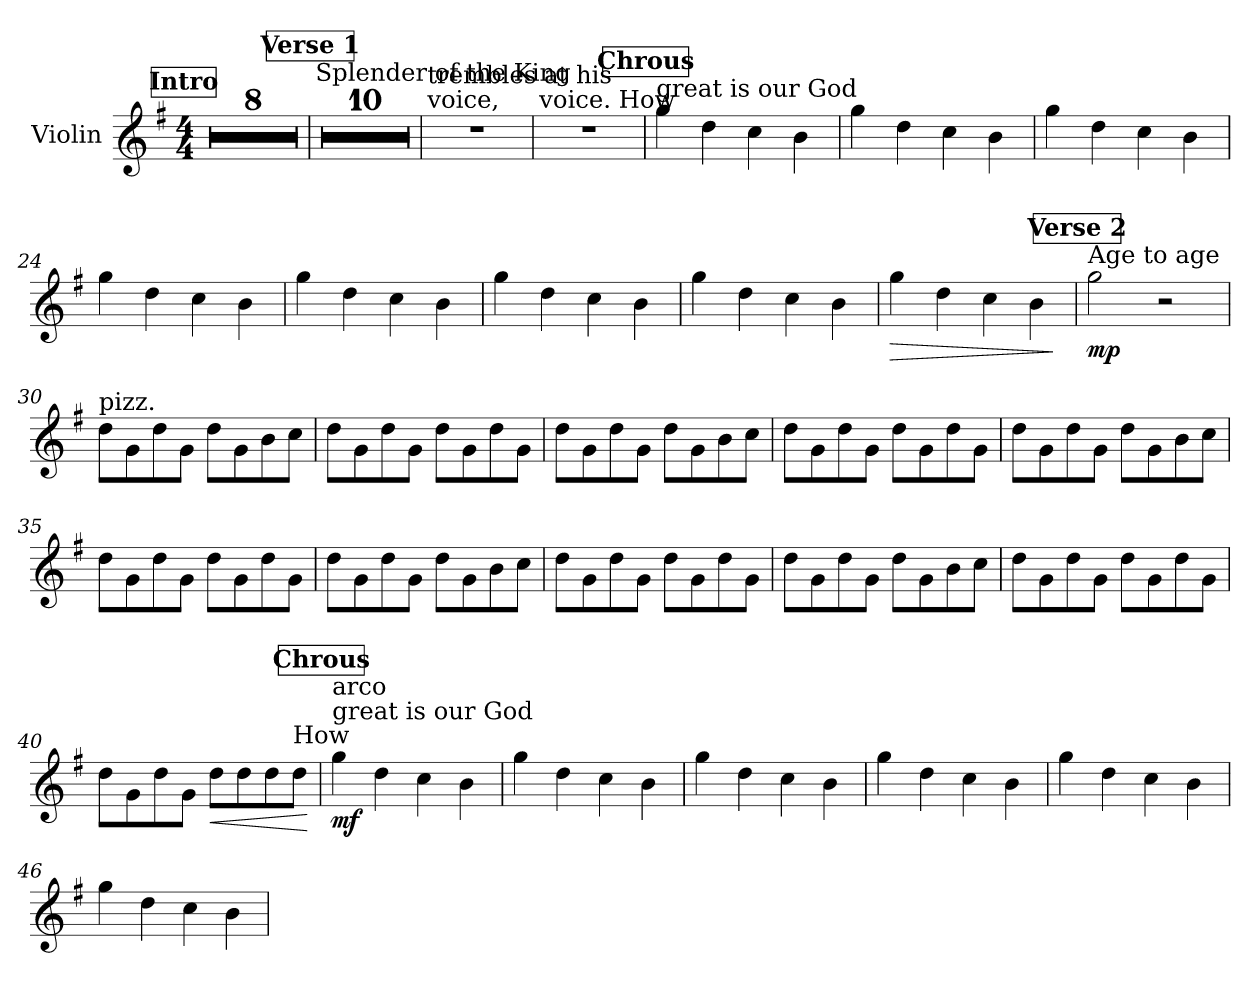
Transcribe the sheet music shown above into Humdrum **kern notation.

**kern	**dynam
*part1	*part1
*staff1	*staff1
*I"Violin	*
*I'Vln.	*
*clefG2	*
*k[f#]	*
*M4/4	*
*MM78	*
!!LO:REH:place=s1:a:B:fs=14:t=Intro
=1	=1
!	!LO:DY:b
1r	mf
=2	=2
1r	.
=3	=3
1r	.
=4	=4
1r	.
=5	=5
1r	.
=6	=6
1r	.
=7	=7
1r	.
=8	=8
1r	.
!!LO:REH:place=s1:a:B:fs=14:t=Verse 1
=9	=9
!LO:TX:t=Splender of the King	!
1r	.
=10	=10
1r	.
=11	=11
1r	.
=12	=12
1r	.
=13	=13
1r	.
=14	=14
1r	.
=15	=15
1r	.
=16	=16
1r	.
=17	=17
1r	.
=18	=18
1r	.
=19	=19
!LO:TX:a:t=voice,	!
!LO:TX:a:t=trembles at his	!
1r	.
=20	=20
!LO:TX:a:t=voice. How	!
1r	.
!!LO:REH:place=s1:a:B:fs=14:t=Chrous
=21	=21
!LO:TX:a:t=great is our God	!
4gg\	.
4dd\	.
4cc\	.
4b\	.
=22	=22
4gg\	.
4dd\	.
4cc\	.
4b\	.
=23	=23
4gg\	.
4dd\	.
4cc\	.
4b\	.
=24	=24
4gg\	.
4dd\	.
4cc\	.
4b\	.
!!LO:LB:g=z
=25	=25
4gg\	.
4dd\	.
4cc\	.
4b\	.
=26	=26
4gg\	.
4dd\	.
4cc\	.
4b\	.
=27	=27
4gg\	.
4dd\	.
4cc\	.
4b\	.
=28	=28
!	!LO:HP:b
4gg\	>
4dd\	.
4cc\	.
4b\	.
.	]
!!LO:REH:place=s1:a:B:fs=14:t=Verse 2
=29	=29
!LO:TX:a:t=Age to age	!
!	!LO:DY:b
2gg\	mp
2r	.
=30	=30
!LO:TX:a:t=pizz.	!
8dd\L	.
8g\	.
8dd\	.
8g\J	.
8dd\L	.
8g\	.
8b\	.
8cc\J	.
=31	=31
8dd\L	.
8g\	.
8dd\	.
8g\J	.
8dd\L	.
8g\	.
8dd\	.
8g\J	.
!!LO:LB:g=z
=32	=32
8dd\L	.
8g\	.
8dd\	.
8g\J	.
8dd\L	.
8g\	.
8b\	.
8cc\J	.
=33	=33
8dd\L	.
8g\	.
8dd\	.
8g\J	.
8dd\L	.
8g\	.
8dd\	.
8g\J	.
=34	=34
8dd\L	.
8g\	.
8dd\	.
8g\J	.
8dd\L	.
8g\	.
8b\	.
8cc\J	.
=35	=35
8dd\L	.
8g\	.
8dd\	.
8g\J	.
8dd\L	.
8g\	.
8dd\	.
8g\J	.
=36	=36
8dd\L	.
8g\	.
8dd\	.
8g\J	.
8dd\L	.
8g\	.
8b\	.
8cc\J	.
!!LO:LB:g=z
=37	=37
8dd\L	.
8g\	.
8dd\	.
8g\J	.
8dd\L	.
8g\	.
8dd\	.
8g\J	.
=38	=38
8dd\L	.
8g\	.
8dd\	.
8g\J	.
8dd\L	.
8g\	.
8b\	.
8cc\J	.
=39	=39
8dd\L	.
8g\	.
8dd\	.
8g\J	.
8dd\L	.
8g\	.
8dd\	.
8g\J	.
=40	=40
8dd\L	.
8g\	.
8dd\	.
8g\J	.
!	!LO:HP:b
8dd\L	<
8dd\	.
8dd\	.
!LO:TX:a:t=How	!
8dd\J	.
.	[
!!LO:REH:place=s1:a:B:fs=14:t=Chrous
=41	=41
!LO:TX:a:t=great is our God	!
!LO:TX:a:t=arco	!
!	!LO:DY:b
4gg\	mf
4dd\	.
4cc\	.
4b\	.
=42	=42
4gg\	.
4dd\	.
4cc\	.
4b\	.
!!LO:LB:g=z
=43	=43
4gg\	.
4dd\	.
4cc\	.
4b\	.
=44	=44
4gg\	.
4dd\	.
4cc\	.
4b\	.
=45	=45
4gg\	.
4dd\	.
4cc\	.
4b\	.
=46	=46
4gg\	.
4dd\	.
4cc\	.
4b\	.
=	=
*-	*-
